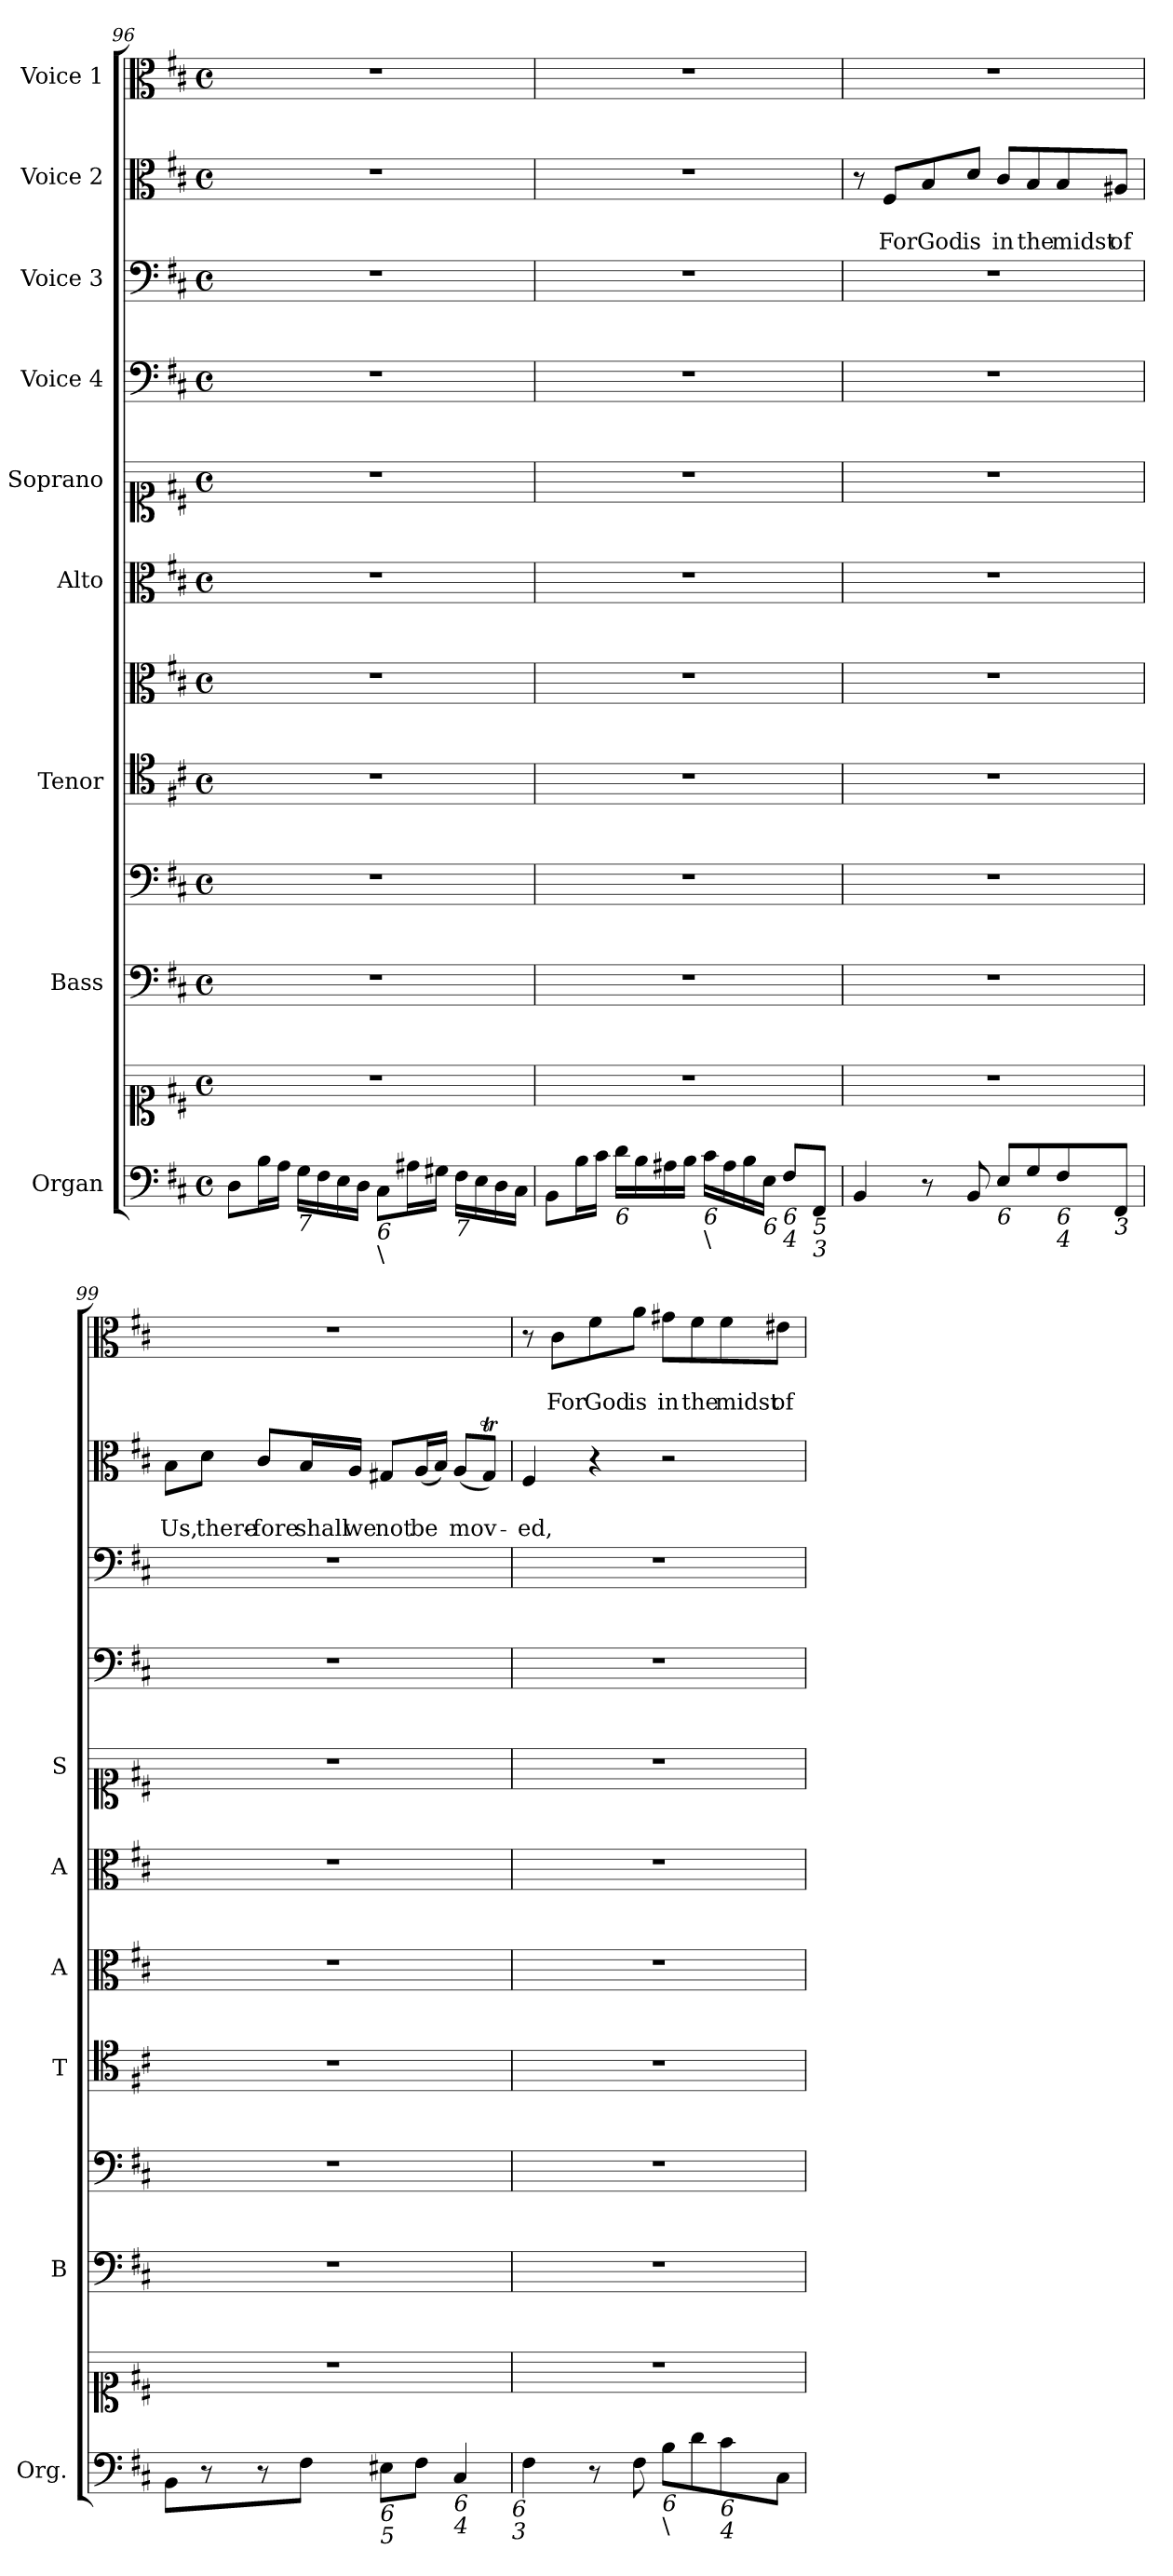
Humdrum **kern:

**kern	**kern	**kern	**kern	**kern	**kern	**kern	**kern	**kern	**kern	**kern	**text	**text	**kern	**text	**text
*part11	*part11	*part10	*part9	*part8	*part7	*part6	*part5	*part4	*part3	*part2	*part2	*part2	*part1	*part1	*part1
*staff12	*staff11	*staff10	*staff9	*staff8	*staff7	*staff6	*staff5	*staff4	*staff3	*staff2	*staff2	*staff2	*staff1	*staff1	*staff1
*I"Organ	*	*I"Bass	*	*I"Tenor	*	*I"Alto	*I"Soprano	*I"Voice 4	*I"Voice 3	*I"Voice 2	*	*	*I"Voice 1	*	*
*I'Org.	*	*I'B	*	*I'T	*I'A	*I'A	*I'S	*	*	*	*	*	*	*	*
*clefF4	*clefC1	*clefF4	*clefF4	*clefC4	*clefC3	*clefC3	*clefC1	*clefF4	*clefF4	*clefC3	*	*	*clefC3	*	*
*k[f#c#]	*k[f#c#]	*k[f#c#]	*k[f#c#]	*k[f#c#]	*k[f#c#]	*k[f#c#]	*k[f#c#]	*k[f#c#]	*k[f#c#]	*k[f#c#]	*	*	*k[f#c#]	*	*
*D:	*D:	*D:	*D:	*D:	*D:	*D:	*D:	*D:	*D:	*D:	*	*	*D:	*	*
*M4/4	*M4/4	*M4/4	*M4/4	*M4/4	*M4/4	*M4/4	*M4/4	*M4/4	*M4/4	*M4/4	*	*	*M4/4	*	*
*met(c)	*met(c)	*met(c)	*met(c)	*met(c)	*met(c)	*met(c)	*met(c)	*met(c)	*met(c)	*met(c)	*	*	*met(c)	*	*
=96	=96	=96	=96	=96	=96	=96	=96	=96	=96	=96	=96	=96	=96	=96	=96
8D\L	1r	1r	1r	1r	1r	1r	1r	1r	1r	1r	.	.	1r	.	.
16B\L	.	.	.	.	.	.	.	.	.	.	.	.	.	.	.
16A\JJ	.	.	.	.	.	.	.	.	.	.	.	.	.	.	.
!LO:TX:b:i:t=7	!	!	!	!	!	!	!	!	!	!	!	!	!	!	!
16G\LL	.	.	.	.	.	.	.	.	.	.	.	.	.	.	.
16F#\	.	.	.	.	.	.	.	.	.	.	.	.	.	.	.
16E\	.	.	.	.	.	.	.	.	.	.	.	.	.	.	.
16D\JJ	.	.	.	.	.	.	.	.	.	.	.	.	.	.	.
!LO:TX:b:i:t=6	!	!	!	!	!	!	!	!	!	!	!	!	!	!	!
!LO:TX:b:t=\	!	!	!	!	!	!	!	!	!	!	!	!	!	!	!
8C#\L	.	.	.	.	.	.	.	.	.	.	.	.	.	.	.
16A#X\L	.	.	.	.	.	.	.	.	.	.	.	.	.	.	.
16G#X\JJ	.	.	.	.	.	.	.	.	.	.	.	.	.	.	.
!LO:TX:b:i:t=7	!	!	!	!	!	!	!	!	!	!	!	!	!	!	!
16F#\LL	.	.	.	.	.	.	.	.	.	.	.	.	.	.	.
16E\	.	.	.	.	.	.	.	.	.	.	.	.	.	.	.
16D\	.	.	.	.	.	.	.	.	.	.	.	.	.	.	.
16C#\JJ	.	.	.	.	.	.	.	.	.	.	.	.	.	.	.
=97	=97	=97	=97	=97	=97	=97	=97	=97	=97	=97	=97	=97	=97	=97	=97
8BB\L	1r	1r	1r	1r	1r	1r	1r	1r	1r	1r	.	.	1r	.	.
16B\L	.	.	.	.	.	.	.	.	.	.	.	.	.	.	.
16c#\JJ	.	.	.	.	.	.	.	.	.	.	.	.	.	.	.
!LO:TX:b:i:t=6	!	!	!	!	!	!	!	!	!	!	!	!	!	!	!
16d\LL	.	.	.	.	.	.	.	.	.	.	.	.	.	.	.
16B\	.	.	.	.	.	.	.	.	.	.	.	.	.	.	.
16A#X\	.	.	.	.	.	.	.	.	.	.	.	.	.	.	.
16B\JJ	.	.	.	.	.	.	.	.	.	.	.	.	.	.	.
!LO:TX:b:i:t=6	!	!	!	!	!	!	!	!	!	!	!	!	!	!	!
!LO:TX:b:t=\	!	!	!	!	!	!	!	!	!	!	!	!	!	!	!
16c#\LL	.	.	.	.	.	.	.	.	.	.	.	.	.	.	.
16A#\	.	.	.	.	.	.	.	.	.	.	.	.	.	.	.
16B\	.	.	.	.	.	.	.	.	.	.	.	.	.	.	.
!LO:TX:b:i:t=6	!	!	!	!	!	!	!	!	!	!	!	!	!	!	!
16E\JJ	.	.	.	.	.	.	.	.	.	.	.	.	.	.	.
!LO:TX:b:i:t=6	!	!	!	!	!	!	!	!	!	!	!	!	!	!	!
!LO:TX:b:i:t=4	!	!	!	!	!	!	!	!	!	!	!	!	!	!	!
8F#/L	.	.	.	.	.	.	.	.	.	.	.	.	.	.	.
!LO:TX:b:i:t=5	!	!	!	!	!	!	!	!	!	!	!	!	!	!	!
!LO:TX:b:i:t=3	!	!	!	!	!	!	!	!	!	!	!	!	!	!	!
8FF#/J	.	.	.	.	.	.	.	.	.	.	.	.	.	.	.
!!LO:PB:g=z
=98	=98	=98	=98	=98	=98	=98	=98	=98	=98	=98	=98	=98	=98	=98	=98
4BB/	1r	1r	1r	1r	1r	1r	1r	1r	1r	8r	.	.	1r	.	.
!	!	!	!	!	!	!	!	!	!	!	!	!LO:LY:b	!	!	!
.	.	.	.	.	.	.	.	.	.	8F#/L	.	For	.	.	.
!	!	!	!	!	!	!	!	!	!	!	!	!LO:LY:b	!	!	!
8r	.	.	.	.	.	.	.	.	.	8B/	.	God	.	.	.
!	!	!	!	!	!	!	!	!	!	!	!	!LO:LY:b	!	!	!
8BB/	.	.	.	.	.	.	.	.	.	8d/J	.	is	.	.	.
!LO:TX:b:i:t=6	!	!	!	!	!	!	!	!	!	!	!	!	!	!	!
!	!	!	!	!	!	!	!	!	!	!	!	!LO:LY:b	!	!	!
8E/L	.	.	.	.	.	.	.	.	.	8c#/L	.	in	.	.	.
!	!	!	!	!	!	!	!	!	!	!	!	!LO:LY:b	!	!	!
8G/	.	.	.	.	.	.	.	.	.	8B/	.	the	.	.	.
!LO:TX:b:i:t=6	!	!	!	!	!	!	!	!	!	!	!	!	!	!	!
!LO:TX:b:i:t=4	!	!	!	!	!	!	!	!	!	!	!	!	!	!	!
!	!	!	!	!	!	!	!	!	!	!	!	!LO:LY:b	!	!	!
8F#/	.	.	.	.	.	.	.	.	.	8B/	.	midst	.	.	.
!LO:TX:b:i:t=3	!	!	!	!	!	!	!	!	!	!	!	!	!	!	!
!	!	!	!	!	!	!	!	!	!	!	!	!LO:LY:b	!	!	!
8FF#/J	.	.	.	.	.	.	.	.	.	8A#X/J	.	of	.	.	.
=99	=99	=99	=99	=99	=99	=99	=99	=99	=99	=99	=99	=99	=99	=99	=99
!	!	!	!	!	!	!	!	!	!	!	!	!LO:LY:b	!	!	!
8BB\L	1r	1r	1r	1r	1r	1r	1r	1r	1r	8B\L	.	Us,	1r	.	.
!	!	!	!	!	!	!	!	!	!	!	!	!LO:LY:b	!	!	!
8r	.	.	.	.	.	.	.	.	.	8d\J	.	there-	.	.	.
!	!	!	!	!	!	!	!	!	!	!	!	!LO:LY:b	!	!	!
8r	.	.	.	.	.	.	.	.	.	8c#/L	.	-fore	.	.	.
!	!	!	!	!	!	!	!	!	!	!	!	!LO:LY:b	!	!	!
8F#\J	.	.	.	.	.	.	.	.	.	16B/L	.	shall	.	.	.
!	!	!	!	!	!	!	!	!	!	!	!	!LO:LY:b	!	!	!
.	.	.	.	.	.	.	.	.	.	16A/JJ	.	we	.	.	.
!LO:TX:b:i:t=6	!	!	!	!	!	!	!	!	!	!	!	!	!	!	!
!LO:TX:b:i:t=5	!	!	!	!	!	!	!	!	!	!	!	!	!	!	!
!	!	!	!	!	!	!	!	!	!	!	!	!LO:LY:b	!	!	!
8E#X\L	.	.	.	.	.	.	.	.	.	8G#X/L	.	not	.	.	.
!	!	!	!	!	!	!	!	!	!	!	!	!LO:LY:b	!	!	!
8F#\J	.	.	.	.	.	.	.	.	.	(<16A/L	.	be	.	.	.
.	.	.	.	.	.	.	.	.	.	16B/JJ)	.	.	.	.	.
!LO:TX:b:i:t=6	!	!	!	!	!	!	!	!	!	!	!	!	!	!	!
!LO:TX:b:i:t=4	!	!	!	!	!	!	!	!	!	!	!	!	!	!	!
!	!	!	!	!	!	!	!	!	!	!	!	!LO:LY:b	!	!	!
4C#/	.	.	.	.	.	.	.	.	.	(<8A/L	.	mov-	.	.	.
.	.	.	.	.	.	.	.	.	.	8G#t/J)	.	.	.	.	.
!LO:TX:b:i:t=6	!	!	!	!	!	!	!	!	!	!	!	!	!	!	!
!LO:TX:b:i:t=3	!	!	!	!	!	!	!	!	!	!	!	!	!	!	!
=100	=100	=100	=100	=100	=100	=100	=100	=100	=100	=100	=100	=100	=100	=100	=100
!	!	!	!	!	!	!	!	!	!	!	!	!LO:LY:b	!	!	!
4F#\	1r	1r	1r	1r	1r	1r	1r	1r	1r	4F#/	.	-ed,	8r	.	.
!	!	!	!	!	!	!	!	!	!	!	!	!	!	!	!LO:LY:b
.	.	.	.	.	.	.	.	.	.	.	.	.	8c#\L	.	For
!	!	!	!	!	!	!	!	!	!	!	!	!	!	!	!LO:LY:b
8r	.	.	.	.	.	.	.	.	.	4r	.	.	8f#\	.	God
!	!	!	!	!	!	!	!	!	!	!	!	!	!	!	!LO:LY:b
8F#\	.	.	.	.	.	.	.	.	.	.	.	.	8a\J	.	is
!LO:TX:b:i:t=6	!	!	!	!	!	!	!	!	!	!	!	!	!	!	!
!LO:TX:b:t=\	!	!	!	!	!	!	!	!	!	!	!	!	!	!	!
!	!	!	!	!	!	!	!	!	!	!	!	!	!	!	!LO:LY:b
8B\L	.	.	.	.	.	.	.	.	.	2r	.	.	8g#X\L	.	in
!	!	!	!	!	!	!	!	!	!	!	!	!	!	!	!LO:LY:b
8d\	.	.	.	.	.	.	.	.	.	.	.	.	8f#\	.	the
!LO:TX:b:i:t=6	!	!	!	!	!	!	!	!	!	!	!	!	!	!	!
!LO:TX:b:i:t=4	!	!	!	!	!	!	!	!	!	!	!	!	!	!	!
!	!	!	!	!	!	!	!	!	!	!	!	!	!	!	!LO:LY:b
8c#\	.	.	.	.	.	.	.	.	.	.	.	.	8f#\	.	midst
!	!	!	!	!	!	!	!	!	!	!	!	!	!	!	!LO:LY:b
8C#\J	.	.	.	.	.	.	.	.	.	.	.	.	8e#X\J	.	of
=	=	=	=	=	=	=	=	=	=	=	=	=	=	=	=
*-	*-	*-	*-	*-	*-	*-	*-	*-	*-	*-	*-	*-	*-	*-	*-
